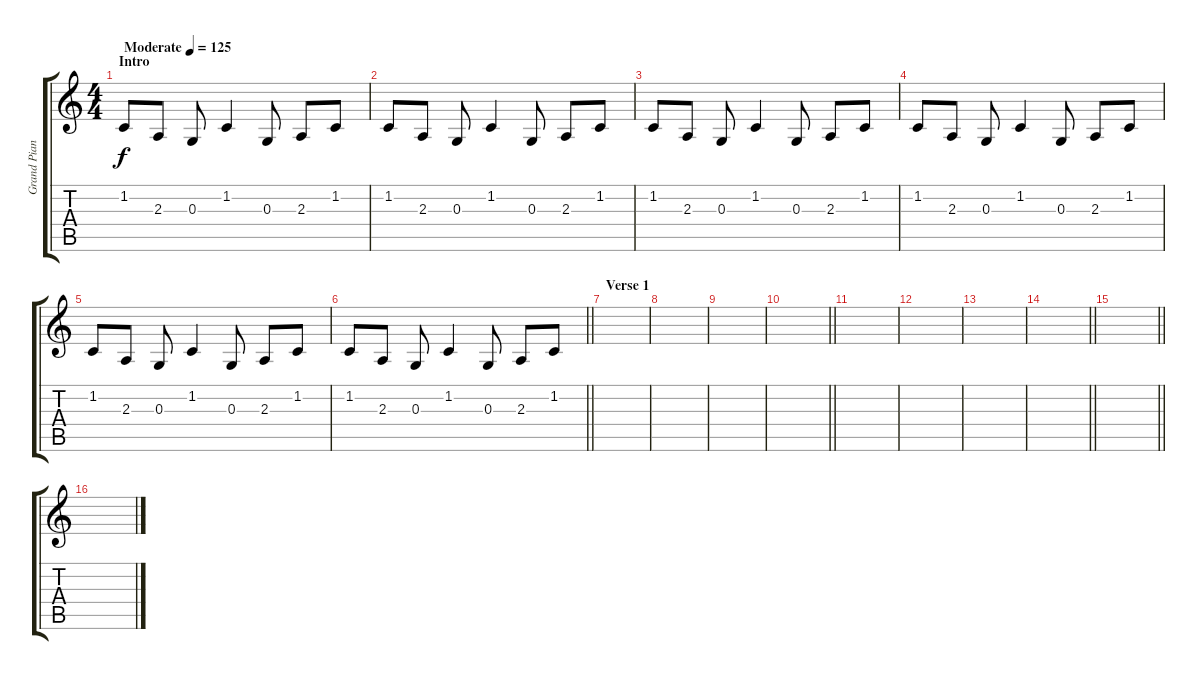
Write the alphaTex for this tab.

\track ("Grand Piano" "Grand Pian") {instrument brightacousticpiano}
\staff {score tabs}
\tuning (E4 B3 G3 D3 A2 E2) {hide}
\ts (4 4)
\section ("" "Intro")
\tempo (125 "Moderate")
\clef g2
\ks c
1.2.8{dy f instrument brightacousticpiano} 2.3.8 0.3.8 1.2.4 0.3.8 2.3.8 1.2.8 |
1.2.8 2.3.8 0.3.8 1.2.4 0.3.8 2.3.8 1.2.8 |
1.2.8 2.3.8 0.3.8 1.2.4 0.3.8 2.3.8 1.2.8 |
1.2.8 2.3.8 0.3.8 1.2.4 0.3.8 2.3.8 1.2.8 |
1.2.8 2.3.8 0.3.8 1.2.4 0.3.8 2.3.8 1.2.8 |
\barLineRight lightlight
1.2.8 2.3.8 0.3.8 1.2.4 0.3.8 2.3.8 1.2.8 |
\section ("" "Verse 1")
|
|
|
\barLineRight lightlight
|
|
|
|
\barLineRight lightlight
|
\section ("" "")
\barLineRight lightlight
|
\section ("" "")
